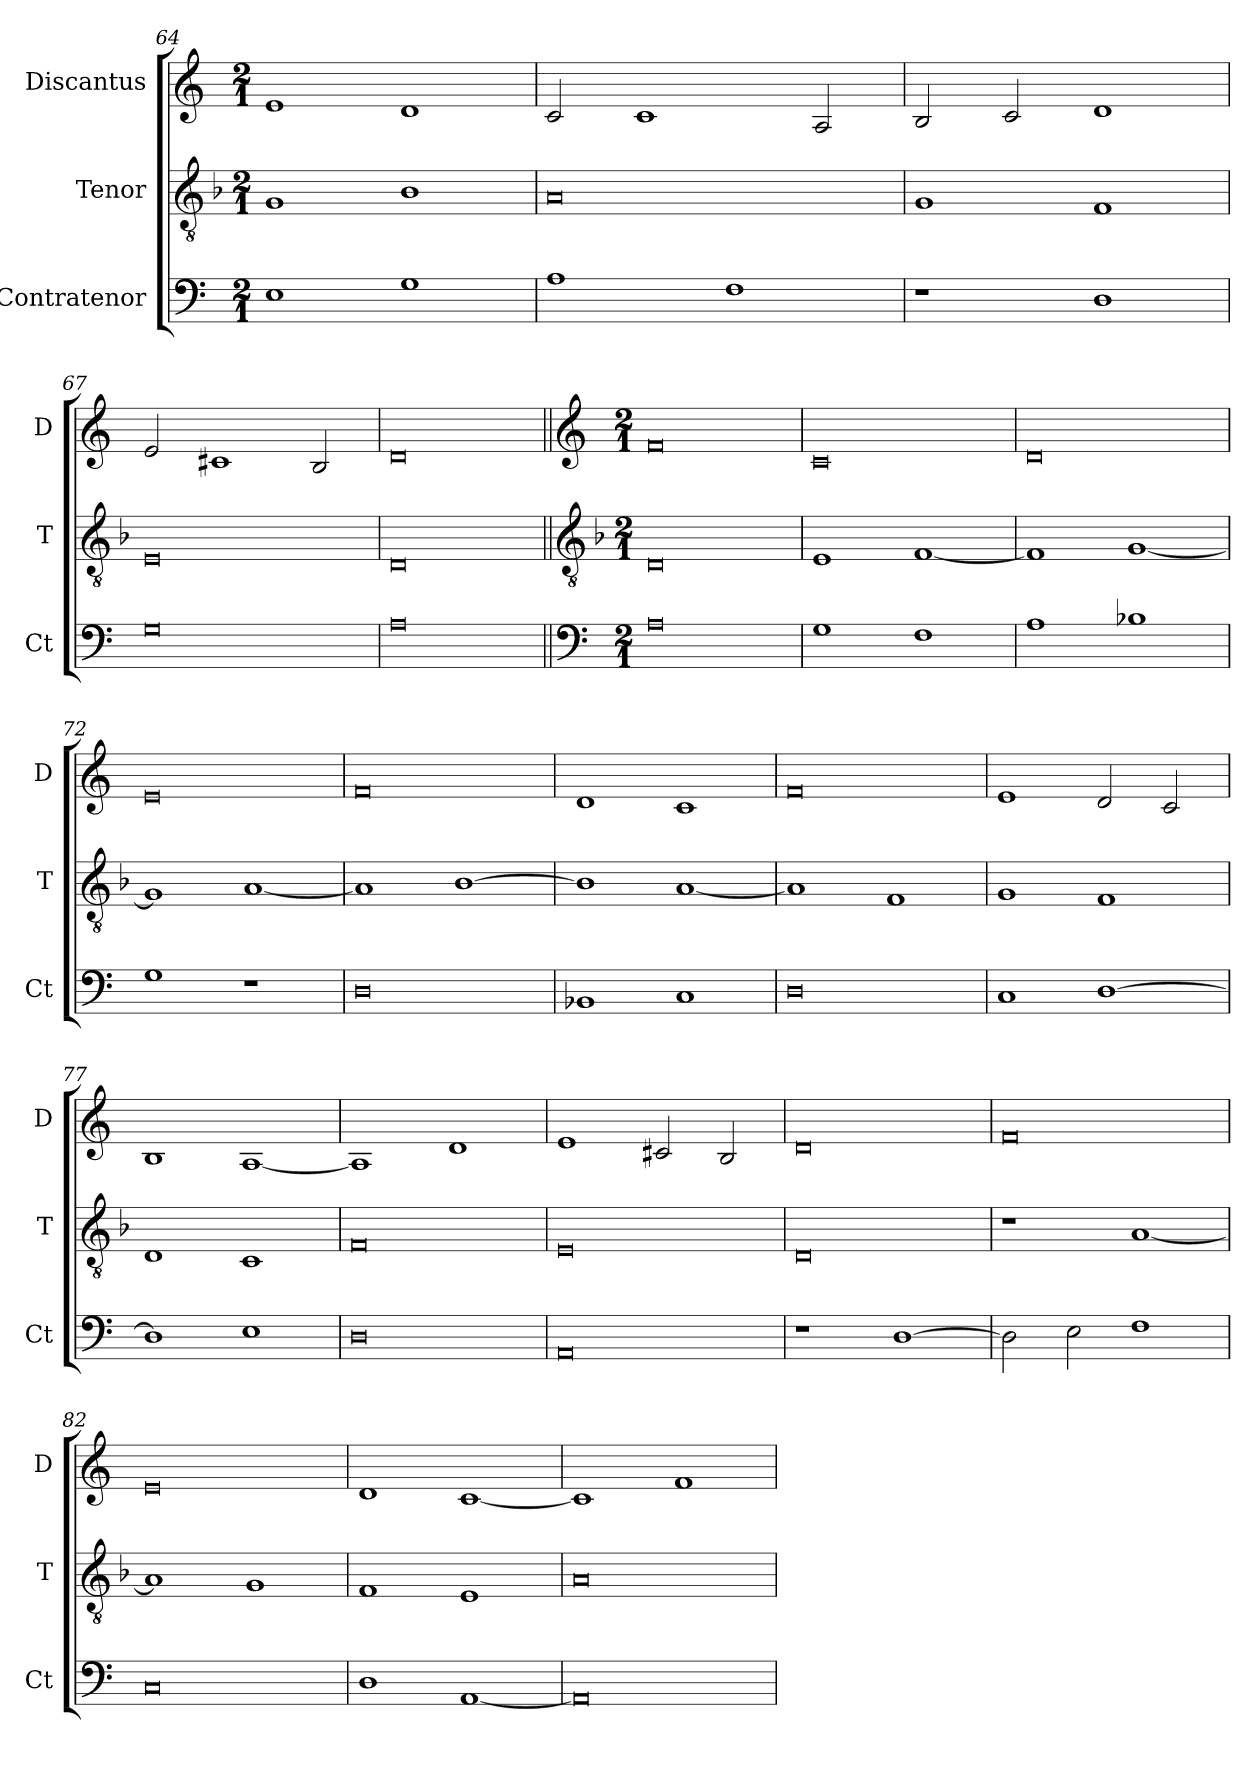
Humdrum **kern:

**kern	**kern	**kern
*part3	*part2	*part1
*staff3	*staff2	*staff1
*I"Contratenor	*I"Tenor	*I"Discantus
*I'Ct	*I'T	*I'D
*clefF4	*clefGv2	*clefG2
*k[]	*k[b-]	*k[]
*M2/1	*M2/1	*M2/1
=64	=64	=64
1E	1G	1e
1G	1B-	1d
=65	=65	=65
1A	0A	2c/
.	.	1c
1F	.	.
.	.	2A/
=66	=66	=66
1r	1G	2B/
.	.	2c/
1D	1F	1d
=67	=67	=67
0G	0E	2e/
.	.	1c#X
.	.	2B/
=68	=68	=68
0A	0D	0d
!!LO:LB:g=z
=69||	=69||	=69||
*clefF4	*clefGv2	*clefG2
*k[]	*k[b-]	*k[]
*M2/1	*M2/1	*M2/1
0A	0D	0f
=70	=70	=70
1G	1E	0c
1F	[1F	.
=71	=71	=71
1A	1F]	0d
1B-X	[1G	.
=72	=72	=72
1G	1G]	0e
1r	[1A	.
=73	=73	=73
0D	1A]	0f
.	[1B-	.
=74	=74	=74
1BB-X	1B-]	1d
1C	[1A	1c
=75	=75	=75
0D	1A]	0f
.	1F	.
=76	=76	=76
1C	1G	1e
[1D	1F	2d/
.	.	2c/
=77	=77	=77
1D]	1D	1B
1E	1C	[1A
=78	=78	=78
0D	0F	1A]
.	.	1d
=79	=79	=79
0AA	0E	1e
.	.	2c#X/
.	.	2B/
=80	=80	=80
1r	0D	0d
[1D	.	.
=81	=81	=81
2D\]	1r	0f
2E\	.	.
1F	[1A	.
=82	=82	=82
0C	1A]	0e
.	1G	.
=83	=83	=83
1D	1F	1d
[1AA	1E	[1c
=84	=84	=84
0AA]	0A	1c]
.	.	1f
=	=	=
*-	*-	*-
